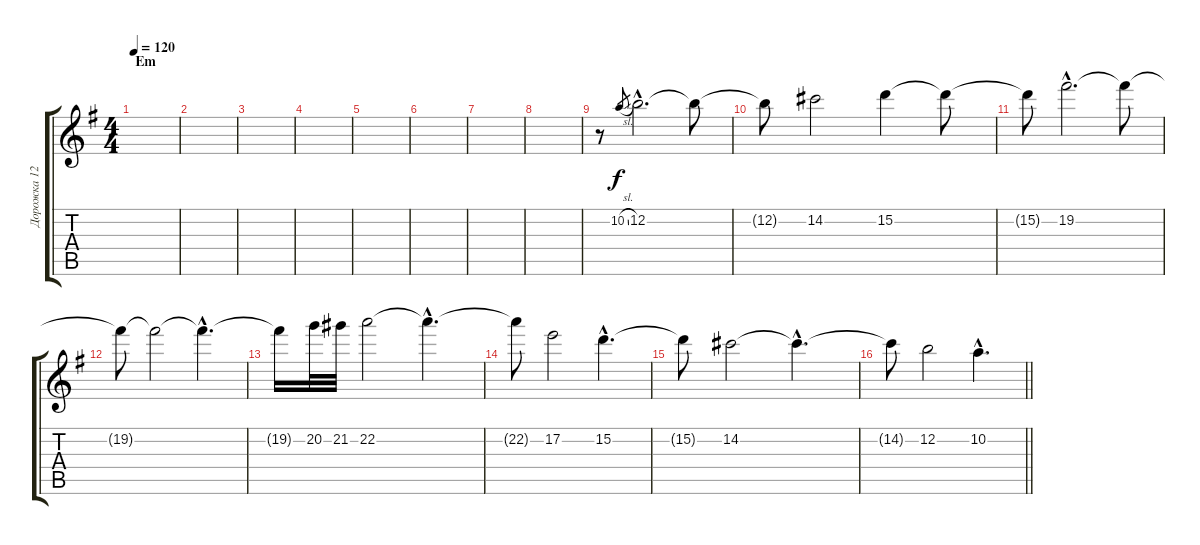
\track ("Дорожка 12" "Дорожка 12") {instrument contrabass}
\staff {score tabs}
\tuning (E4 B3 G3 D3 A2 E2) {hide}
\ts (4 4)
\section ("" "Em")
\tempo 120
\clef g2
\ks eminor
|
|
|
|
|
|
|
|
r.8 10.2{sl}.8{gr} 12.2{hac}.2{d} 12.2{t}.8 |
12.2{t}.8 14.2.2 15.2.4 15.2{t}.8 |
15.2{t}.8 19.2{hac}.2{d} 19.2{t}.8 |
19.2{t}.8 19.2{t}.2 19.2{hac t}.4{d} |
19.2{t}.16 20.2.32 21.2.32 22.2.2 22.2{hac t}.4{d} |
22.2{t}.8 17.2.2 15.2{hac}.4{d} |
15.2{t}.8 14.2.2 14.2{hac t}.4{d} |
\barLineRight lightlight
14.2{t}.8 12.2.2 10.2{hac}.4{d}
